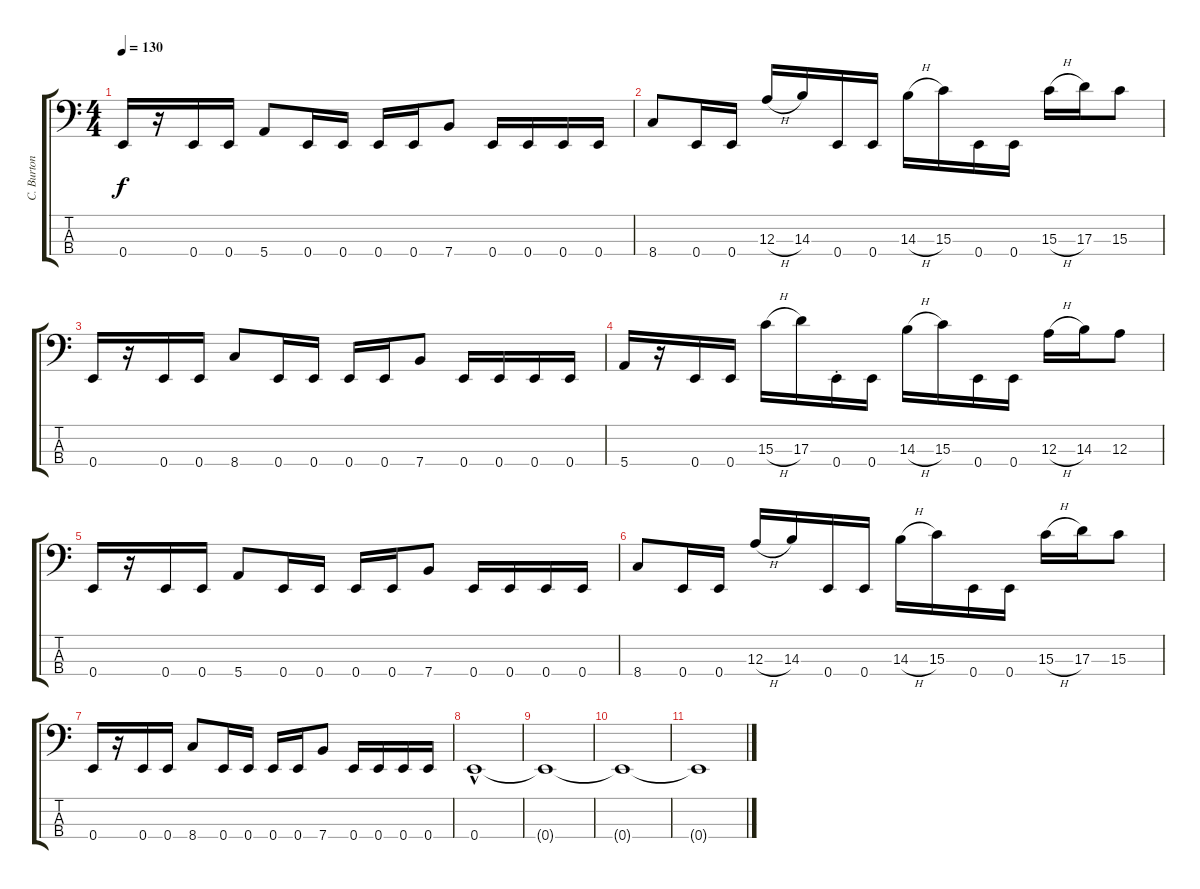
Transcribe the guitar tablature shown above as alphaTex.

\track ("C. Burton" "C. Burton") {instrument electricbassfinger}
\staff {score tabs}
\tuning (G2 D2 A1 E1) {hide}
\ts (4 4)
\tempo 130
\clef f4
\ks c
0.4.16{dy f} r.16 0.4.16 0.4.16 5.4.8 0.4.16 0.4.16 0.4.16 0.4.16 7.4.8 0.4.16 0.4.16 0.4.16 0.4.16 |
8.4.8 0.4.16 0.4.16 12.3{h}.16 14.3.16 0.4.16 0.4.16 14.3{h}.16 15.3.16 0.4.16 0.4.16 15.3{h}.16 17.3.16 15.3.8 |
0.4.16 r.16 0.4.16 0.4.16 8.4.8 0.4.16 0.4.16 0.4.16 0.4.16 7.4.8 0.4.16 0.4.16 0.4.16 0.4.16 |
5.4.16 r.16 0.4.16 0.4.16 15.3{h}.16 17.3.16 0.4{st}.16 0.4.16 14.3{h}.16 15.3.16 0.4.16 0.4.16 12.3{h}.16 14.3.16 12.3.8 |
0.4.16 r.16 0.4.16 0.4.16 5.4.8 0.4.16 0.4.16 0.4.16 0.4.16 7.4.8 0.4.16 0.4.16 0.4.16 0.4.16 |
8.4.8 0.4.16 0.4.16 12.3{h}.16 14.3.16 0.4.16 0.4.16 14.3{h}.16 15.3.16 0.4.16 0.4.16 15.3{h}.16 17.3.16 15.3.8 |
0.4.16 r.16 0.4.16 0.4.16 8.4.8 0.4.16 0.4.16 0.4.16 0.4.16 7.4.8 0.4.16 0.4.16 0.4.16 0.4.16 |
0.4{hac}.1 |
0.4{t}.1 |
0.4{t}.1 |
0.4{t}.1
